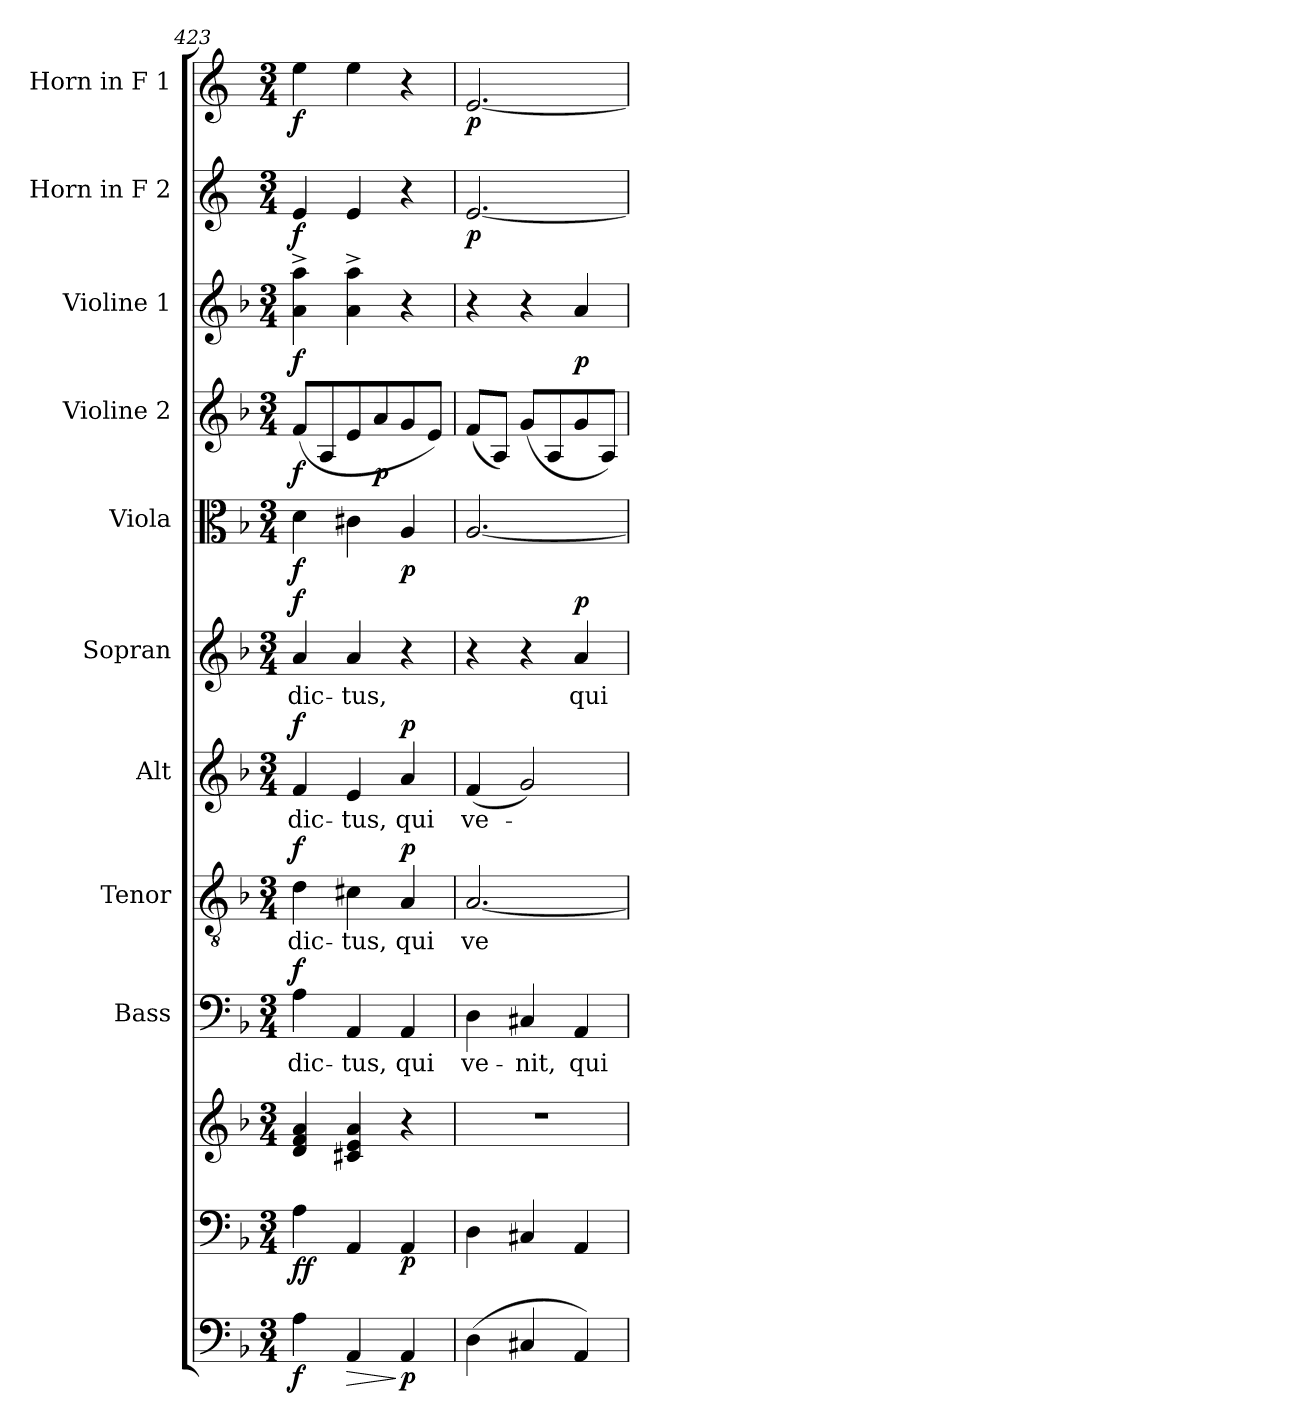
**kern	**dynam	**kern	**kern	**dynam	**kern	**text	**dynam	**kern	**text	**dynam	**kern	**text	**dynam	**kern	**text	**dynam	**kern	**dynam	**kern	**dynam	**kern	**dynam	**kern	**dynam	**kern	**dynam
*part11	*part11	*part10	*part10	*part10	*part9	*part9	*part9	*part8	*part8	*part8	*part7	*part7	*part7	*part6	*part6	*part6	*part5	*part5	*part4	*part4	*part3	*part3	*part2	*part2	*part1	*part1
*staff12	*staff12	*staff11	*staff10	*staff10/11	*staff9	*staff9	*staff9	*staff8	*staff8	*staff8	*staff7	*staff7	*staff7	*staff6	*staff6	*staff6	*staff5	*staff5	*staff4	*staff4	*staff3	*staff3	*staff2	*staff2	*staff1	*staff1
*	*	*	*	*	*I"Bass	*	*	*I"Tenor	*	*	*I"Alt	*	*	*I"Sopran	*	*	*I"Viola	*	*I"Violine 2	*	*I"Violine 1	*	*I"Horn in F 2	*	*I"Horn in F 1	*
*	*	*	*	*	*I'B.	*	*	*I'T.	*	*	*I'A.	*	*	*I'S.	*	*	*I'Vla.	*	*I'Vl. 2	*	*I'Vl. 1	*	*	*	*	*
*clefF4	*	*clefF4	*clefG2	*	*clefF4	*	*	*clefGv2	*	*	*clefG2	*	*	*clefG2	*	*	*clefC3	*	*clefG2	*	*clefG2	*	*clefG2	*	*clefG2	*
*ITrd7c12	*	*	*	*	*	*	*	*	*	*	*	*	*	*	*	*	*	*	*	*	*	*	*ITrd4c7	*	*ITrd4c7	*
*k[b-]	*	*k[b-]	*k[b-]	*	*k[b-]	*	*	*k[b-]	*	*	*k[b-]	*	*	*k[b-]	*	*	*k[b-]	*	*k[b-]	*	*k[b-]	*	*k[b-]	*	*k[b-]	*
*F:	*	*F:	*F:	*	*F:	*	*	*F:	*	*	*F:	*	*	*F:	*	*	*F:	*	*F:	*	*F:	*	*F:	*	*F:	*
*M3/4	*	*M3/4	*M3/4	*	*M3/4	*	*	*M3/4	*	*	*M3/4	*	*	*M3/4	*	*	*M3/4	*	*M3/4	*	*M3/4	*	*M3/4	*	*M3/4	*
=423	=423	=423	=423	=423	=423	=423	=423	=423	=423	=423	=423	=423	=423	=423	=423	=423	=423	=423	=423	=423	=423	=423	=423	=423	=423	=423
!	!LO:DY:b	!	!	!LO:DY:b=2	!	!LO:LY:b	!	!	!LO:LY:b	!	!	!LO:LY:b	!	!	!LO:LY:b	!	!	!	!	!	!	!	!	!	!	!
!	!	!	!	!LO:DY:n=1:b	!	!	!LO:DY:a	!	!	!LO:DY:a	!	!	!LO:DY:a	!	!	!LO:DY:a	!	!LO:DY:b	!	!LO:DY:b	!	!LO:DY:b	!	!LO:DY:b	!	!LO:DY:b
4AA\	f	4A\	4d/ 4f/ 4a/	f f	4A\	-dic-	f	4d\	-dic-	f	4f/	-dic-	f	4a/	-dic-	f	4d\	f	(<8f/L	f	4a\^> 4aa\^>	f	4A/	f	4a\	f
.	.	.	.	.	.	.	.	.	.	.	.	.	.	.	.	.	.	.	8A/	.	.	.	.	.	.	.
!	!LO:HP:b	!	!	!	!	!LO:LY:b	!	!	!LO:LY:b	!	!	!LO:LY:b	!	!	!LO:LY:b	!	!	!	!	!	!	!	!	!	!	!
4AAA/	>	4AA/	4c#X/ 4e/ 4a/	.	4AA/	-tus,	.	4c#X\	-tus,	.	4e/	-tus,	.	4a/	-tus,	.	4c#X\	.	8e/	.	4a\^> 4aa\^>	.	4A/	.	4a\	.
!	!	!	!	!	!	!	!	!	!	!	!	!	!	!	!	!	!	!	!	!LO:DY:b	!	!	!	!	!	!
.	.	.	.	.	.	.	.	.	.	.	.	.	.	.	.	.	.	.	8a/	p	.	.	.	.	.	.
!	!LO:DY:n=1:b	!	!	!LO:DY:n=2:b=2	!	!LO:LY:b	!	!	!LO:LY:b	!LO:DY:a	!	!LO:LY:b	!LO:DY:a	!	!	!	!	!LO:DY:b	!	!	!	!	!	!	!	!
4AAA/	] p	4AA/	4r	p	4AA/	qui	.	4A/	qui	p	4a/	qui	p	4r	.	.	4A/	p	8g/	.	4r	.	4r	.	4r	.
.	.	.	.	.	.	.	.	.	.	.	.	.	.	.	.	.	.	.	8e/J)	.	.	.	.	.	.	.
!!LO:PB:g=z
=424	=424	=424	=424	=424	=424	=424	=424	=424	=424	=424	=424	=424	=424	=424	=424	=424	=424	=424	=424	=424	=424	=424	=424	=424	=424	=424
!	!	!	!	!	!	!LO:LY:b	!	!	!LO:LY:b	!	!	!LO:LY:b	!	!	!	!	!	!	!	!	!	!	!	!LO:DY:b	!	!LO:DY:b
(>4DD\	.	4D\	2.r	.	4D\	ve-	.	[2.A/	ve-	.	(<4f/	ve-	.	4r	.	.	[2.A/	.	(<8f/L	.	4r	.	[2.A/	p	[2.A/	p
.	.	.	.	.	.	.	.	.	.	.	.	.	.	.	.	.	.	.	8A/J)	.	.	.	.	.	.	.
!	!	!	!	!	!	!LO:LY:b	!	!	!	!	!	!	!	!	!	!	!	!	!	!	!	!	!	!	!	!
4CC#X/	.	4C#X/	.	.	4C#X/	-nit,	.	.	.	.	2g/)	.	.	4r	.	.	.	.	(<8g/L	.	4r	.	.	.	.	.
.	.	.	.	.	.	.	.	.	.	.	.	.	.	.	.	.	.	.	8A/	.	.	.	.	.	.	.
!	!	!	!	!	!	!LO:LY:b	!	!	!	!	!	!	!	!	!LO:LY:b	!LO:DY:a	!	!	!	!	!	!LO:DY:b	!	!	!	!
4AAA/)	.	4AA/	.	.	4AA/	qui	.	.	.	.	.	.	.	4a/	qui	p	.	.	8g/	.	4a/	p	.	.	.	.
.	.	.	.	.	.	.	.	.	.	.	.	.	.	.	.	.	.	.	8A/J)	.	.	.	.	.	.	.
=	=	=	=	=	=	=	=	=	=	=	=	=	=	=	=	=	=	=	=	=	=	=	=	=	=	=
*-	*-	*-	*-	*-	*-	*-	*-	*-	*-	*-	*-	*-	*-	*-	*-	*-	*-	*-	*-	*-	*-	*-	*-	*-	*-	*-
